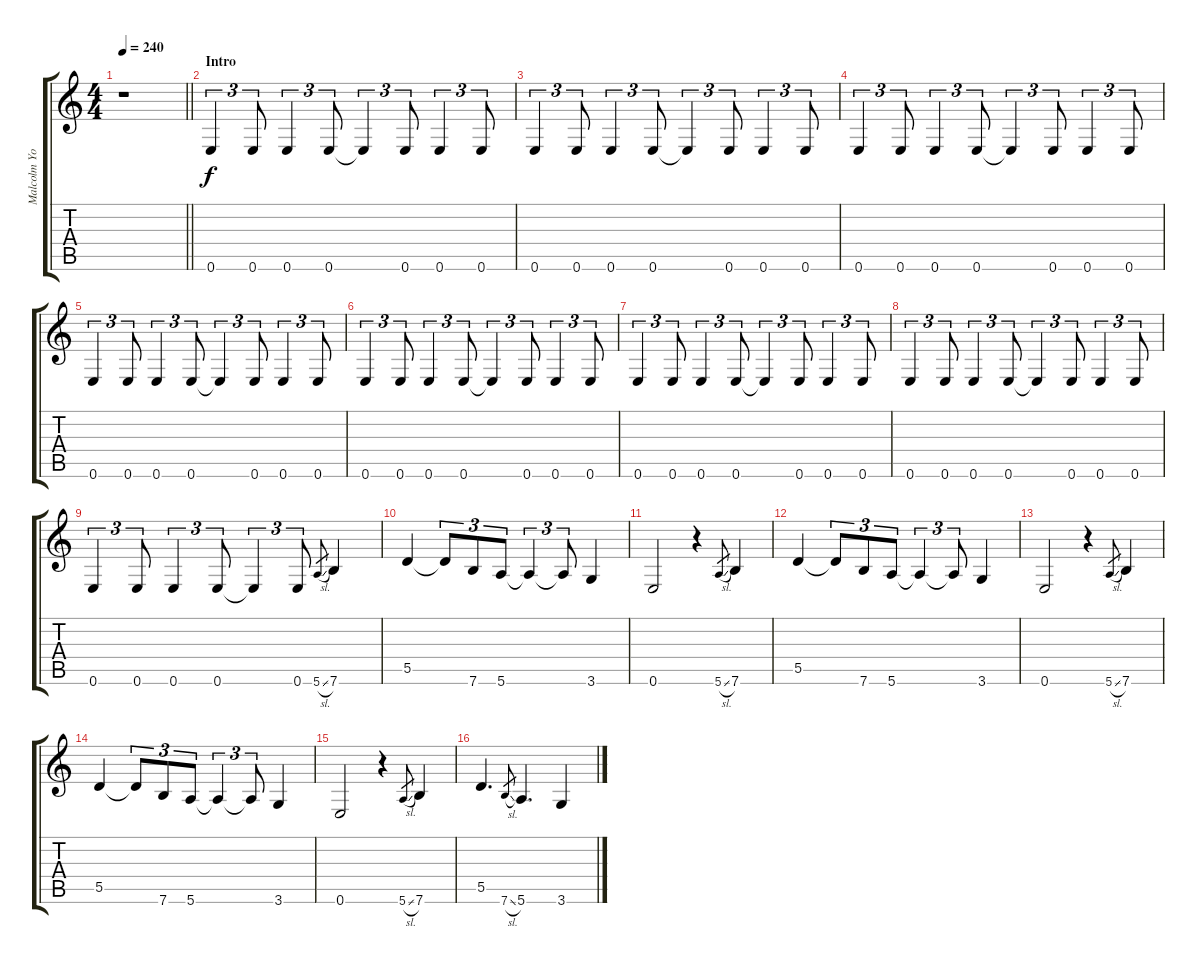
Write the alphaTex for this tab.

\track ("Malcolm Young" "Malcolm Yo") {instrument overdrivenguitar}
\staff {score tabs}
\tuning (E4 B3 G3 D3 A2 E2) {hide}
\ts (4 4)
\tempo 240
\clef g2
\barLineRight lightlight
\ks c
r.1{dy f instrument overdrivenguitar} |
\section ("" "Intro")
0.6.4{tu (3 2)} 0.6.8{tu (3 2)} 0.6.4{tu (3 2)} 0.6.8{tu (3 2)} 0.6{t}.4{tu (3 2)} 0.6.8{tu (3 2)} 0.6.4{tu (3 2)} 0.6.8{tu (3 2)} |
0.6.4{tu (3 2)} 0.6.8{tu (3 2)} 0.6.4{tu (3 2)} 0.6.8{tu (3 2)} 0.6{t}.4{tu (3 2)} 0.6.8{tu (3 2)} 0.6.4{tu (3 2)} 0.6.8{tu (3 2)} |
0.6.4{tu (3 2)} 0.6.8{tu (3 2)} 0.6.4{tu (3 2)} 0.6.8{tu (3 2)} 0.6{t}.4{tu (3 2)} 0.6.8{tu (3 2)} 0.6.4{tu (3 2)} 0.6.8{tu (3 2)} |
0.6.4{tu (3 2)} 0.6.8{tu (3 2)} 0.6.4{tu (3 2)} 0.6.8{tu (3 2)} 0.6{t}.4{tu (3 2)} 0.6.8{tu (3 2)} 0.6.4{tu (3 2)} 0.6.8{tu (3 2)} |
0.6.4{tu (3 2)} 0.6.8{tu (3 2)} 0.6.4{tu (3 2)} 0.6.8{tu (3 2)} 0.6{t}.4{tu (3 2)} 0.6.8{tu (3 2)} 0.6.4{tu (3 2)} 0.6.8{tu (3 2)} |
0.6.4{tu (3 2)} 0.6.8{tu (3 2)} 0.6.4{tu (3 2)} 0.6.8{tu (3 2)} 0.6{t}.4{tu (3 2)} 0.6.8{tu (3 2)} 0.6.4{tu (3 2)} 0.6.8{tu (3 2)} |
0.6.4{tu (3 2)} 0.6.8{tu (3 2)} 0.6.4{tu (3 2)} 0.6.8{tu (3 2)} 0.6{t}.4{tu (3 2)} 0.6.8{tu (3 2)} 0.6.4{tu (3 2)} 0.6.8{tu (3 2)} |
0.6.4{tu (3 2)} 0.6.8{tu (3 2)} 0.6.4{tu (3 2)} 0.6.8{tu (3 2)} 0.6{t}.4{tu (3 2)} 0.6.8{tu (3 2)} 5.6{sl}.8{gr} 7.6.4 |
5.5.4 5.5{t}.8{tu (3 2)} 7.6.8{tu (3 2)} 5.6.8{tu (3 2)} 5.6{t}.4{tu (3 2)} 5.6{t}.8{tu (3 2)} 3.6.4 |
0.6.2 r.4 5.6{sl}.8{gr} 7.6.4 |
5.5.4 5.5{t}.8{tu (3 2)} 7.6.8{tu (3 2)} 5.6.8{tu (3 2)} 5.6{t}.4{tu (3 2)} 5.6{t}.8{tu (3 2)} 3.6.4 |
0.6.2 r.4 5.6{sl}.8{gr} 7.6.4 |
5.5.4 5.5{t}.8{tu (3 2)} 7.6.8{tu (3 2)} 5.6.8{tu (3 2)} 5.6{t}.4{tu (3 2)} 5.6{t}.8{tu (3 2)} 3.6.4 |
0.6.2 r.4 5.6{sl}.8{gr} 7.6.4 |
5.5.4{d} 7.6{sl}.8{gr} 5.6.4{d} 3.6.4
